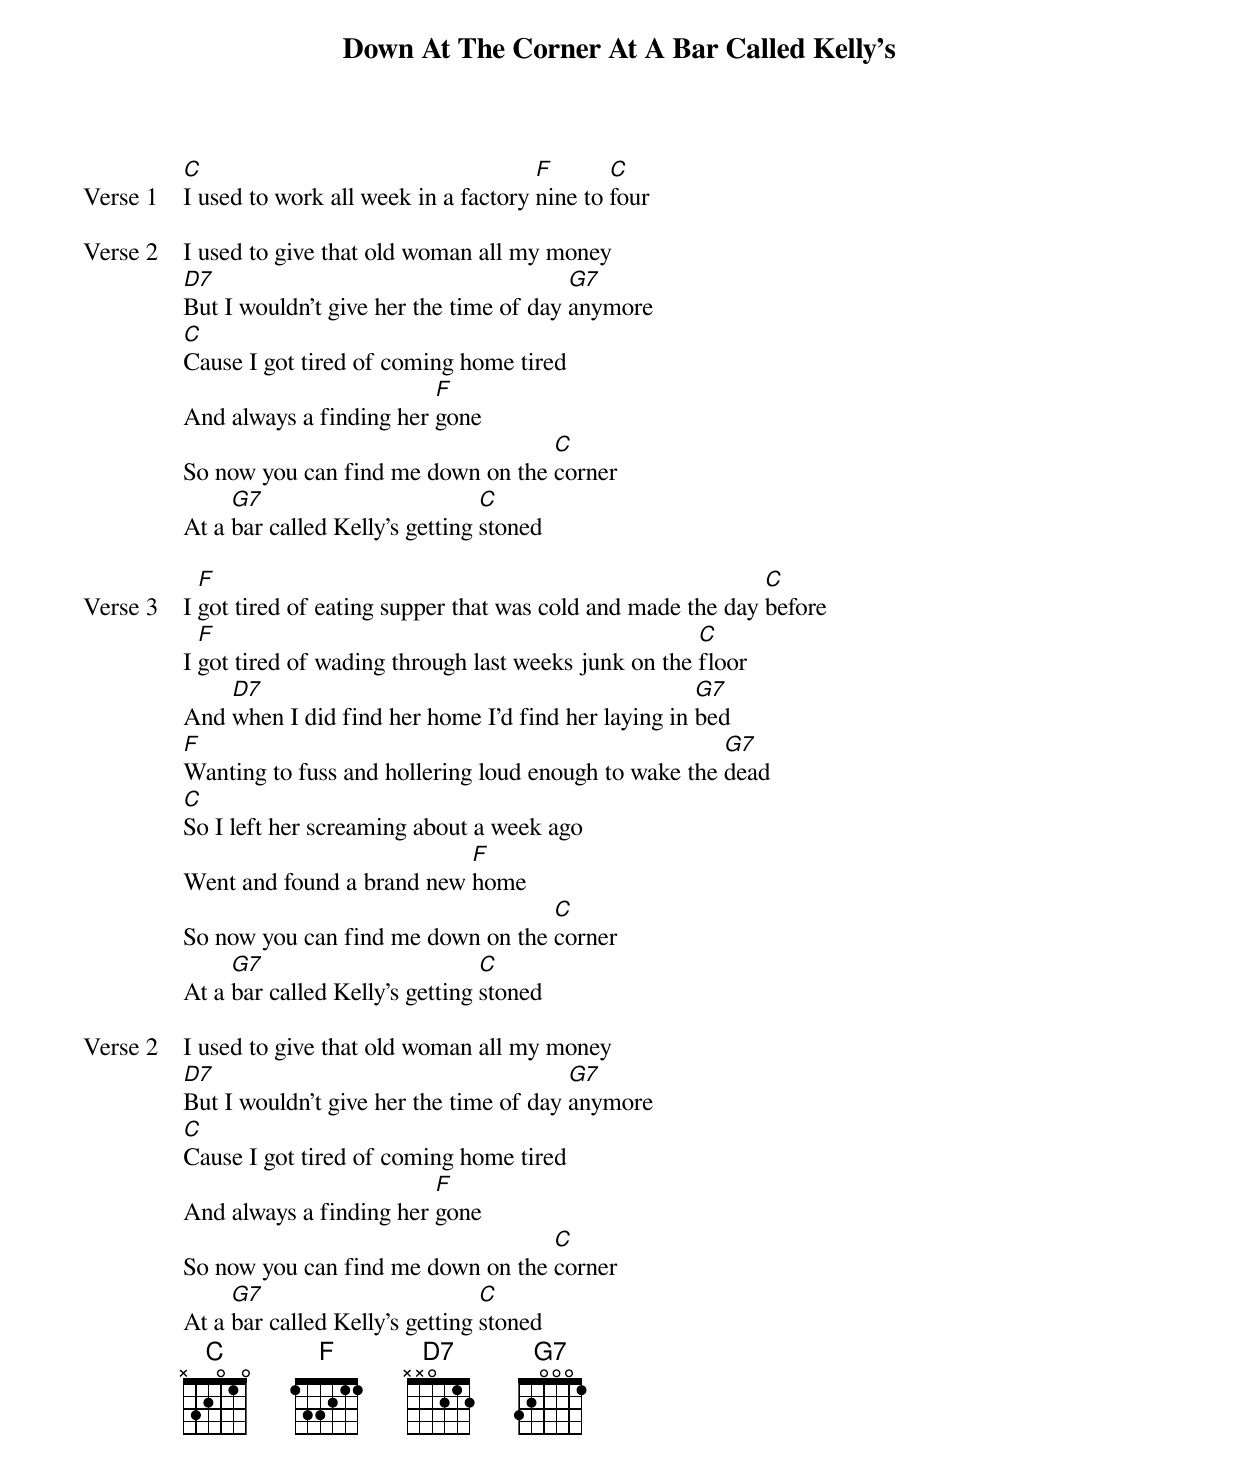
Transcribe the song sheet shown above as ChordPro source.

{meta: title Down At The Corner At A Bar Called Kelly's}
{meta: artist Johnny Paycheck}
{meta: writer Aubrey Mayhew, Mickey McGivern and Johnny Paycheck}

{start_of_verse: Verse 1}
[C]I used to work all week in a factory [F]nine to [C]four
{end_of_verse}

{start_of_verse: Verse 2}
I used to give that old woman all my money
[D7]But I wouldn’t give her the time of day [G7]anymore
[C]Cause I got tired of coming home tired
And always a finding her [F]gone
So now you can find me down on the [C]corner
At a [G7]bar called Kelly’s getting [C]stoned
{end_of_verse}

{start_of_verse: Verse 3}
I [F]got tired of eating supper that was cold and made the day [C]before
I [F]got tired of wading through last weeks junk on the [C]floor
And [D7]when I did find her home I’d find her laying in [G7]bed
[F]Wanting to fuss and hollering loud enough to wake the [G7]dead
[C]So I left her screaming about a week ago
Went and found a brand new [F]home
So now you can find me down on the [C]corner
At a [G7]bar called Kelly’s getting [C]stoned
{end_of_verse}

{start_of_verse: Verse 2}
I used to give that old woman all my money
[D7]But I wouldn’t give her the time of day [G7]anymore
[C]Cause I got tired of coming home tired
And always a finding her [F]gone
So now you can find me down on the [C]corner
At a [G7]bar called Kelly’s getting [C]stoned
{end_of_verse}
